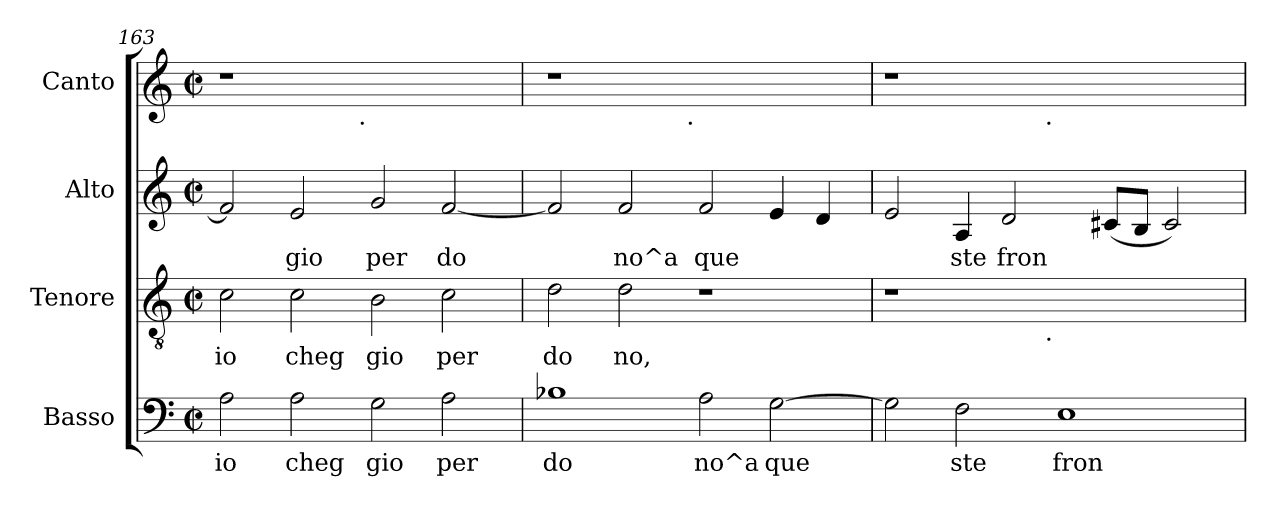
**kern	**text	**kern	**text	**kern	**text	**kern
*part4	*part4	*part3	*part3	*part2	*part2	*part1
*staff4	*staff4	*staff3	*staff3	*staff2	*staff2	*staff1
*I"Basso	*	*I"Tenore	*	*I"Alto	*	*I"Canto
*I'Basso	*	*I'Tenore	*	*I'Alto	*	*I'Canto
*clefF4	*	*clefGv2	*	*clefG2	*	*clefG2
*k[]	*	*k[]	*	*k[]	*	*k[]
*C:	*	*C:	*	*C:	*	*C:
*M2/2	*	*M2/2	*	*M2/2	*	*M2/2
*met(c|)	*	*met(c|)	*	*met(c|)	*	*met(c|)
=163	=163	=163	=163	=163	=163	=163
!	!LO:LY:b:cj	!	!LO:LY:b:cj	!	!LO:LY:b:cj	!
*	*	*	*	*	*	*^
2A\	io	2c\	io	2f/]	.	1r	2ryy
!	!LO:LY:b:cj	!	!LO:LY:b:cj	!	!LO:LY:b:cj	!	!
2A\	cheg	2c\	cheg	2e/	gio	.	4...ryy
!	!	!	!	!	!	!	!LO:TX:b:t=.
.	.	.	.	.	.	.	1ryy
!	!LO:LY:b:cj	!	!LO:LY:b:cj	!	!LO:LY:b:cj	!	!
2G\	gio	2B\	gio	2g/	per	1ryy	.
!	!LO:LY:b:cj	!	!LO:LY:b:cj	!	!LO:LY:b:cj	!	!
2A\	per	2c\	per	[<2f/	do	.	.
.	.	.	.	.	.	.	32ryy
=164	=164	=164	=164	=164	=164	=164	=164
!	!LO:LY:b:cj	!	!LO:LY:b:cj	!	!LO:LY:b:cj	!	!
1B-X	do	2d\	do	2f/]	.	1r	2ryy
!	!	!	!LO:LY:b:cj	!	!LO:LY:b:cj	!	!
.	.	2d\	no,	2f/	no^a	.	4...ryy
!	!	!	!	!	!	!	!LO:TX:b:t=.
.	.	.	.	.	.	.	1ryy
!	!LO:LY:b:cj	!	!	!	!LO:LY:b:cj	!	!
2A\	no^a	1r	.	2f/	que	1ryy	.
!	!LO:LY:b:cj	!	!	!	!LO:LY:b:cj	!	!
[>2G\	que	.	.	4e/	.	.	.
!	!	!	!	!	!LO:LY:b:cj	!	!
.	.	.	.	4d/	.	.	.
.	.	.	.	.	.	.	32ryy
=165	=165	=165	=165	=165	=165	=165	=165
!	!LO:LY:b:cj	!	!	!	!LO:LY:b:cj	!	!
*	*	*^	*	*	*	*	*
2G\]	.	1r	2ryy	.	2e/	.	1r	2ryy
!	!LO:LY:b:cj	!	!	!	!	!LO:LY:b:cj	!	!
2F\	ste	.	4...ryy	.	4A/	ste	.	4...ryy
!	!	!	!	!	!	!LO:LY:b:cj	!	!
.	.	.	.	.	2d/	fron	.	.
!	!	!	!	!	!	!	!	!LO:TX:b:t=.
!	!	!	!LO:TX:b:t=.	!	!	!	!	!
.	.	.	1ryy	.	.	.	.	1ryy
!	!LO:LY:b:cj	!	!	!	!	!	!	!
1E	fron	1ryy	.	.	.	.	1ryy	.
!	!	!	!	!	!	!LO:LY:b:cj	!	!
.	.	.	.	.	(<8c#/L	.	.	.
!	!	!	!	!	!	!LO:LY:b:cj	!	!
.	.	.	.	.	8B/J	.	.	.
!	!	!	!	!	!	!LO:LY:b:cj	!	!
.	.	.	.	.	2c#/)	.	.	.
.	.	.	32ryy	.	.	.	.	32ryy
*	*	*v	*v	*	*	*	*v	*v
=	=	=	=	=	=	=
*-	*-	*-	*-	*-	*-	*-
